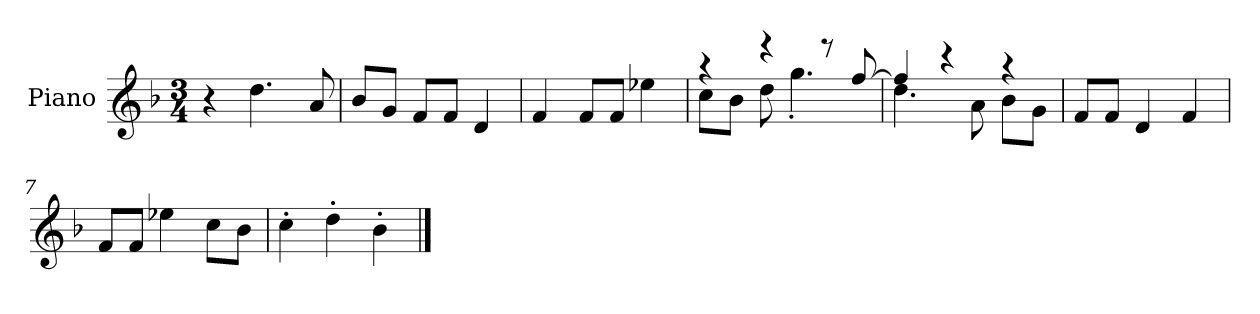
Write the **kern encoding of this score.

**kern
*part1
*staff1
*I"Piano
*I'P-no
*clefG2
*k[b-]
*M3/4
*MM175
=1
4r
4.dd\
8a/
=2
8b-/L
8g/J
8f/L
8f/J
4d/
=3
4f/
8f/L
8f/J
4ee-X\
=4
*^
4r	8cc\L
.	8b-\J
4r	8dd\
.	4.gg'\
8r	.
[8ff/	.
=5	=5
4ff/]	4.dd\
4r	.
.	8a\
4r	8b-\L
.	8g\J
*v	*v
=6
8f/L
8f/J
4d/
4f/
=7
8f/L
8f/J
4ee-X\
8cc\L
8b-\J
!!LO:LB:g=z
=8
4cc'\
4dd'\
4b-'\
==
*-
